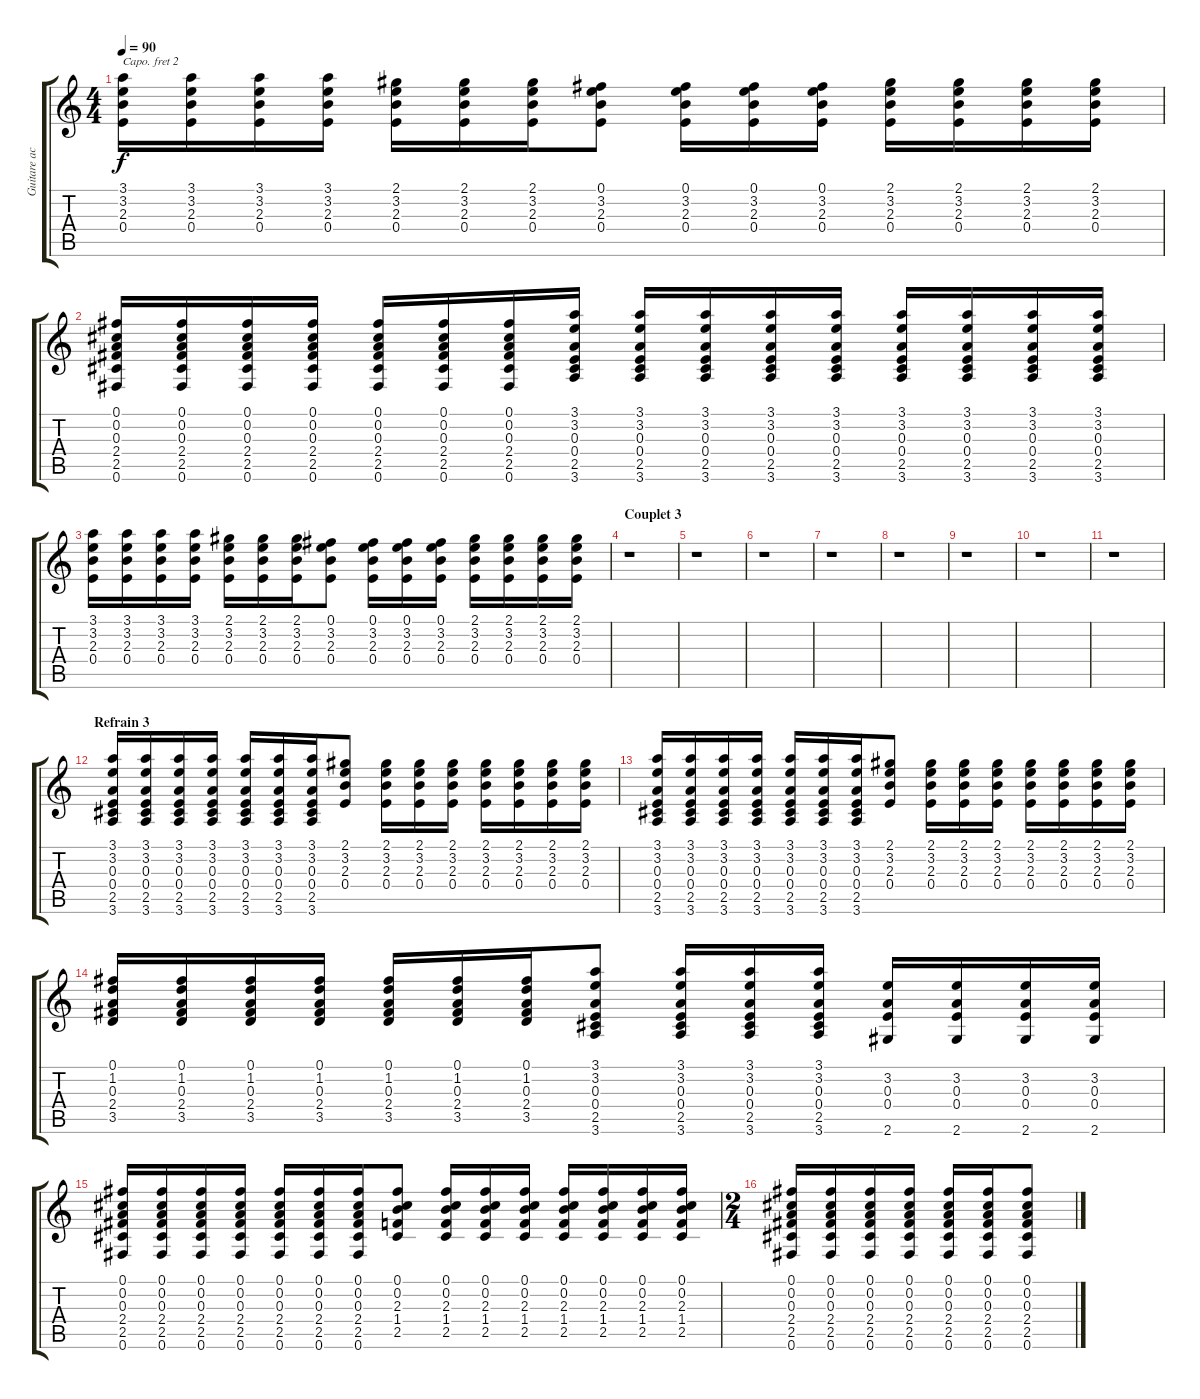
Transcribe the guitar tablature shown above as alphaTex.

\track ("Guitare acoustique (capo 2)" "Guitare ac") {instrument acousticguitarnylon}
\staff {score tabs}
\capo 2
\tuning (E4 B3 G3 D3 A2 E2) {hide}
\ts (4 4)
\tempo 90
\clef g2
\ks c
(3.1 3.2 2.3 0.4).16{dy f} (3.1 3.2 2.3 0.4).16 (3.1 3.2 2.3 0.4).16 (3.1 3.2 2.3 0.4).16 (2.1 3.2 2.3 0.4).16 (2.1 3.2 2.3 0.4).16 (2.1 3.2 2.3 0.4).16 (0.1 3.2 2.3 0.4).8 (0.1 3.2 2.3 0.4).16 (0.1 3.2 2.3 0.4).16 (0.1 3.2 2.3 0.4).16 (2.1 3.2 2.3 0.4).16 (2.1 3.2 2.3 0.4).16 (2.1 3.2 2.3 0.4).16 (2.1 3.2 2.3 0.4).16 |
(0.1 0.2 0.3 2.4 2.5 0.6).16 (0.1 0.2 0.3 2.4 2.5 0.6).16 (0.1 0.2 0.3 2.4 2.5 0.6).16 (0.1 0.2 0.3 2.4 2.5 0.6).16 (0.1 0.2 0.3 2.4 2.5 0.6).16 (0.1 0.2 0.3 2.4 2.5 0.6).16 (0.1 0.2 0.3 2.4 2.5 0.6).16 (3.1 3.2 0.3 0.4 2.5 3.6).16 (3.1 3.2 0.3 0.4 2.5 3.6).16 (3.1 3.2 0.3 0.4 2.5 3.6).16 (3.1 3.2 0.3 0.4 2.5 3.6).16 (3.1 3.2 0.3 0.4 2.5 3.6).16 (3.1 3.2 0.3 0.4 2.5 3.6).16 (3.1 3.2 0.3 0.4 2.5 3.6).16 (3.1 3.2 0.3 0.4 2.5 3.6).16 (3.1 3.2 0.3 0.4 2.5 3.6).16 |
(3.1 3.2 2.3 0.4).16 (3.1 3.2 2.3 0.4).16 (3.1 3.2 2.3 0.4).16 (3.1 3.2 2.3 0.4).16 (2.1 3.2 2.3 0.4).16 (2.1 3.2 2.3 0.4).16 (2.1 3.2 2.3 0.4).16 (0.1 3.2 2.3 0.4).8 (0.1 3.2 2.3 0.4).16 (0.1 3.2 2.3 0.4).16 (0.1 3.2 2.3 0.4).16 (2.1 3.2 2.3 0.4).16 (2.1 3.2 2.3 0.4).16 (2.1 3.2 2.3 0.4).16 (2.1 3.2 2.3 0.4).16 |
\section ("" "Couplet 3")
r.1 |
r.1 |
r.1 |
r.1 |
r.1 |
r.1 |
r.1 |
r.1 |
\section ("" "Refrain 3")
(3.1 3.2 0.3 0.4 2.5 3.6).16 (3.1 3.2 0.3 0.4 2.5 3.6).16 (3.1 3.2 0.3 0.4 2.5 3.6).16 (3.1 3.2 0.3 0.4 2.5 3.6).16 (3.1 3.2 0.3 0.4 2.5 3.6).16 (3.1 3.2 0.3 0.4 2.5 3.6).16 (3.1 3.2 0.3 0.4 2.5 3.6).16 (2.1 3.2 2.3 0.4).8 (2.1 3.2 2.3 0.4).16 (2.1 3.2 2.3 0.4).16 (2.1 3.2 2.3 0.4).16 (2.1 3.2 2.3 0.4).16 (2.1 3.2 2.3 0.4).16 (2.1 3.2 2.3 0.4).16 (2.1 3.2 2.3 0.4).16 |
(3.1 3.2 0.3 0.4 2.5 3.6).16 (3.1 3.2 0.3 0.4 2.5 3.6).16 (3.1 3.2 0.3 0.4 2.5 3.6).16 (3.1 3.2 0.3 0.4 2.5 3.6).16 (3.1 3.2 0.3 0.4 2.5 3.6).16 (3.1 3.2 0.3 0.4 2.5 3.6).16 (3.1 3.2 0.3 0.4 2.5 3.6).16 (2.1 3.2 2.3 0.4).8 (2.1 3.2 2.3 0.4).16 (2.1 3.2 2.3 0.4).16 (2.1 3.2 2.3 0.4).16 (2.1 3.2 2.3 0.4).16 (2.1 3.2 2.3 0.4).16 (2.1 3.2 2.3 0.4).16 (2.1 3.2 2.3 0.4).16 |
(0.1 1.2 0.3 2.4 3.5).16 (0.1 1.2 0.3 2.4 3.5).16 (0.1 1.2 0.3 2.4 3.5).16 (0.1 1.2 0.3 2.4 3.5).16 (0.1 1.2 0.3 2.4 3.5).16 (0.1 1.2 0.3 2.4 3.5).16 (0.1 1.2 0.3 2.4 3.5).16 (3.1 3.2 0.3 0.4 2.5 3.6).8 (3.1 3.2 0.3 0.4 2.5 3.6).16 (3.1 3.2 0.3 0.4 2.5 3.6).16 (3.1 3.2 0.3 0.4 2.5 3.6).16 (3.2 0.3 0.4 2.6).16 (3.2 0.3 0.4 2.6).16 (3.2 0.3 0.4 2.6).16 (3.2 0.3 0.4 2.6).16 |
(0.1 0.2 0.3 2.4 2.5 0.6).16 (0.1 0.2 0.3 2.4 2.5 0.6).16 (0.1 0.2 0.3 2.4 2.5 0.6).16 (0.1 0.2 0.3 2.4 2.5 0.6).16 (0.1 0.2 0.3 2.4 2.5 0.6).16 (0.1 0.2 0.3 2.4 2.5 0.6).16 (0.1 0.2 0.3 2.4 2.5 0.6).16 (0.1 0.2 2.3 1.4 2.5).8 (0.1 0.2 2.3 1.4 2.5).16 (0.1 0.2 2.3 1.4 2.5).16 (0.1 0.2 2.3 1.4 2.5).16 (0.1 0.2 2.3 1.4 2.5).16 (0.1 0.2 2.3 1.4 2.5).16 (0.1 0.2 2.3 1.4 2.5).16 (0.1 0.2 2.3 1.4 2.5).16 |
\ts (2 4)
(0.1 0.2 0.3 2.4 2.5 0.6).16 (0.1 0.2 0.3 2.4 2.5 0.6).16 (0.1 0.2 0.3 2.4 2.5 0.6).16 (0.1 0.2 0.3 2.4 2.5 0.6).16 (0.1 0.2 0.3 2.4 2.5 0.6).16 (0.1 0.2 0.3 2.4 2.5 0.6).16 (0.1 0.2 0.3 2.4 2.5 0.6).8
